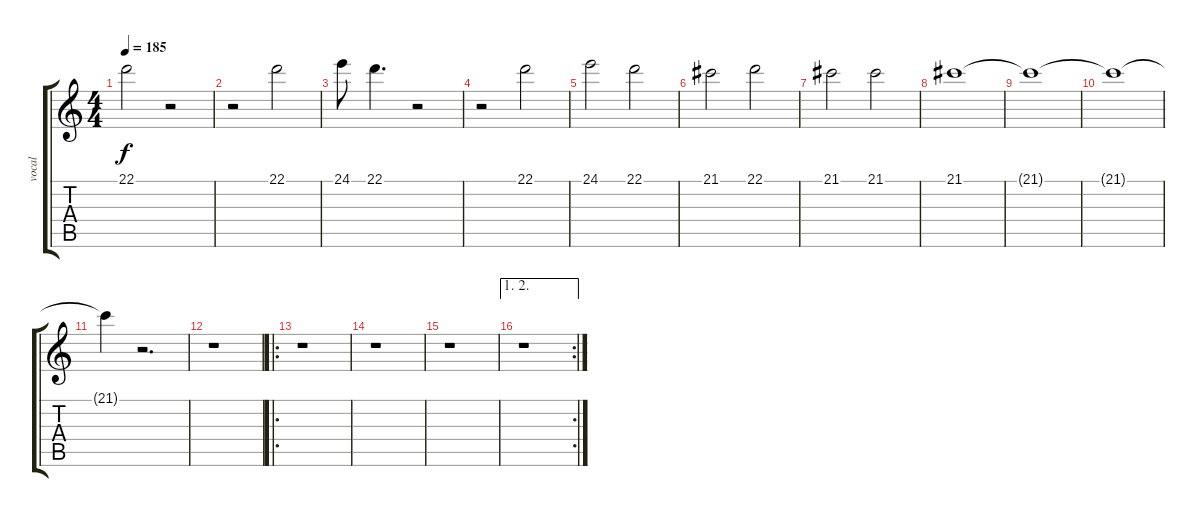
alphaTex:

\track ("vocal" "vocal") {instrument oboe}
\staff {score tabs}
\tuning (E4 B3 G3 D3 A2 E2) {hide}
\ts (4 4)
\tempo 185
\clef g2
\ks c
22.1.2{dy f} r.2 |
r.2 22.1.2 |
24.1.8 22.1.4{d} r.2 |
r.2 22.1.2 |
24.1.2 22.1.2 |
21.1.2 22.1.2 |
21.1.2 21.1.2 |
21.1.1 |
21.1{t}.1 |
21.1{t}.1 |
21.1{t}.4 r.2{d} |
r.1 |
\ro
r.1 |
r.1 |
r.1 |
\ae (1 2)
\rc 2
r.1
